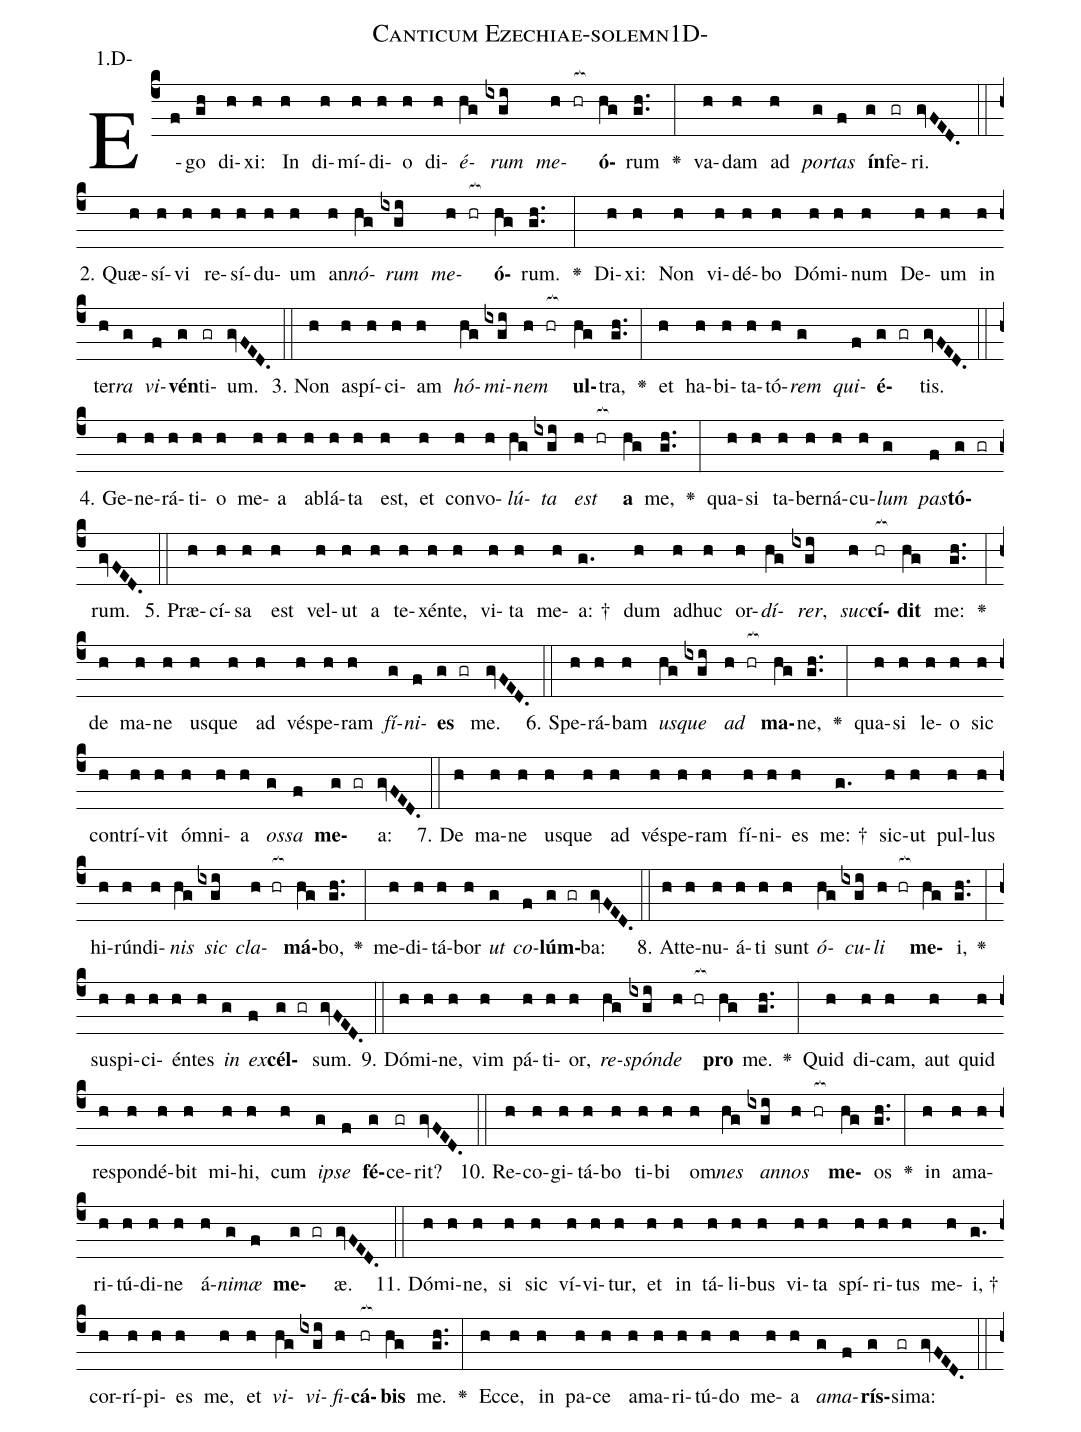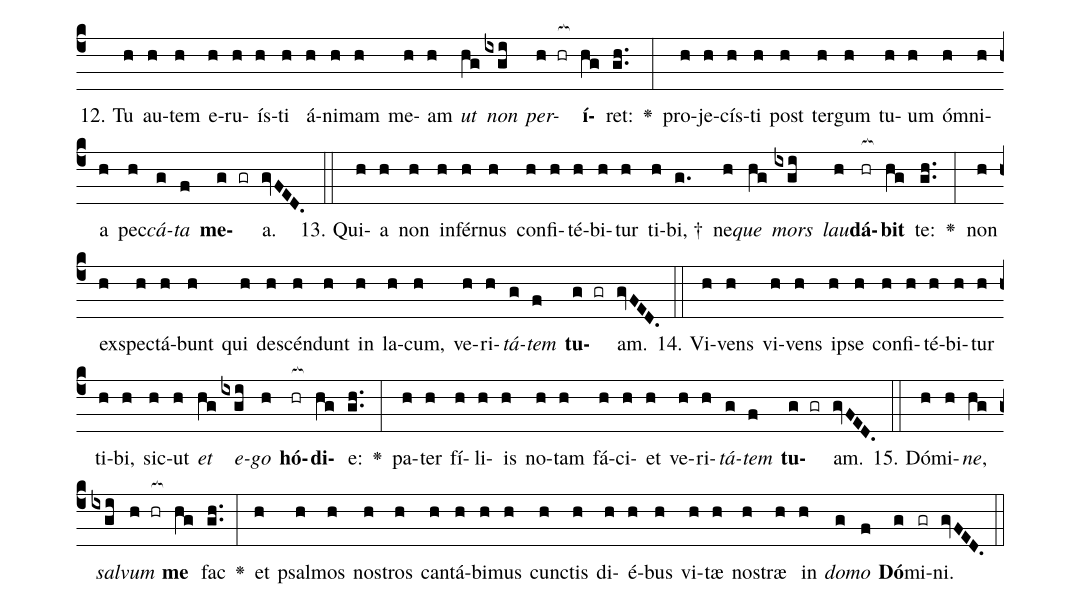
name: Canticum Ezechiae-solemn1D-;
annotation: 1.D-;
%%
(c4)E(f)go(gh) di(h)xi:(h) In(h) di(h)mí(h)di(h)o(h) di(h)<i>é</i>(hg)<i>rum</i>(ixgi) <i>me</i>(h hr[ocb:1{])<b>ó</b>(hg[ocb:0}])rum(gh..) <v>\greheightstar</v>(:) va(h)dam(h) ad(h) <i>por</i>(g)<i>tas</i>(f) <b>ín</b>(g)fe(gr)ri.(gvFED.) (::)
2. Quæ(h)sí(h)vi(h) re(h)sí(h)du(h)um(h) an(h)<i>nó</i>(hg)<i>rum</i>(ixgi) <i>me</i>(h hr[ocb:1{])<b>ó</b>(hg[ocb:0}])rum.(gh..) <v>\greheightstar</v>(:) Di(h)xi:(h) Non(h) vi(h)dé(h)bo(h) Dó(h)mi(h)num(h) De(h)um(h) in(h) ter(h)<i>ra</i>(g) <i>vi</i>(f)<b>vén</b>(g)ti(gr)um.(gvFED.) (::)
3. Non(h) a(h)spí(h)ci(h)am(h) <i>hó</i>(hg)<i>mi</i>(ixgi)<i>nem</i>(h hr[ocb:1{]) <b>ul</b>(hg[ocb:0}])tra,(gh..) <v>\greheightstar</v>(:) et(h) ha(h)bi(h)ta(h)tó(h)<i>rem</i>(g) <i>qui</i>(f)<b>é</b>(g gr)tis.(gvFED.) (::)
4. Ge(h)ne(h)rá(h)ti(h)o(h) me(h)a(h) ab(h)lá(h)ta(h) est,(h) et(h) con(h)vo(h)<i>lú</i>(hg)<i>ta</i>(ixgi) <i>est</i>(h hr[ocb:1{]) <b>a</b>(hg[ocb:0}]) me,(gh..) <v>\greheightstar</v>(:) qua(h)si(h) ta(h)ber(h)ná(h)cu(h)<i>lum</i>(g) <i>pas</i>(f)<b>tó</b>(g gr)rum.(gvFED.) (::)
5. Præ(h)cí(h)sa(h) est(h) vel(h)ut(h) a(h) te(h)xén(h)te,(h) vi(h)ta(h) me(h)a: †(g.) dum(h) ad(h)huc(h) or(h)<i>dí</i>(hg)<i>rer</i>,(ixgi) <i>suc</i>(h)<b>cí</b>(hr[ocb:1{])<b>dit</b>(hg[ocb:0}]) me:(gh..) <v>\greheightstar</v>(:) de(h) ma(h)ne(h) us(h)que(h) ad(h) vés(h)pe(h)ram(h) <i>fí</i>(g)<i>ni</i>(f)<b>es</b>(g gr) me.(gvFED.) (::)
6. Spe(h)rá(h)bam(h) <i>us</i>(hg)<i>que</i>(ixgi) <i>ad</i>(h hr[ocb:1{]) <b>ma</b>(hg[ocb:0}])ne,(gh..) <v>\greheightstar</v>(:) qua(h)si(h) le(h)o(h) sic(h) con(h)trí(h)vit(h) óm(h)ni(h)a(h) <i>os</i>(g)<i>sa</i>(f) <b>me</b>(g gr)a:(gvFED.) (::)
7. De(h) ma(h)ne(h) us(h)que(h) ad(h) vés(h)pe(h)ram(h) fí(h)ni(h)es(h) me: †(g.) sic(h)ut(h) pul(h)lus(h) hi(h)rún(h)di(h)<i>nis</i>(hg) <i>sic</i>(ixgi) <i>cla</i>(h hr[ocb:1{])<b>má</b>(hg[ocb:0}])bo,(gh..) <v>\greheightstar</v>(:) me(h)di(h)tá(h)bor(h) <i>ut</i>(g) <i>co</i>(f)<b>lúm</b>(g gr)ba:(gvFED.) (::)
8. At(h)te(h)nu(h)á(h)ti(h) sunt(h) <i>ó</i>(hg)<i>cu</i>(ixgi)<i>li</i>(h hr[ocb:1{]) <b>me</b>(hg[ocb:0}])i,(gh..) <v>\greheightstar</v>(:) su(h)spi(h)ci(h)én(h)tes(h) <i>in</i>(g) <i>ex</i>(f)<b>cél</b>(g gr)sum.(gvFED.) (::)
9. Dó(h)mi(h)ne,(h) vim(h) pá(h)ti(h)or,(h) <i>re</i>(hg)<i>spón</i>(ixgi)<i>de</i>(h hr[ocb:1{]) <b>pro</b>(hg[ocb:0}]) me.(gh..) <v>\greheightstar</v>(:) Quid(h) di(h)cam,(h) aut(h) quid(h) re(h)spon(h)dé(h)bit(h) mi(h)hi,(h) cum(h) <i>ip</i>(g)<i>se</i>(f) <b>fé</b>(g)ce(gr)rit?(gvFED.) (::)
10. Re(h)co(h)gi(h)tá(h)bo(h) ti(h)bi(h) om(h)<i>nes</i>(hg) <i>an</i>(ixgi)<i>nos</i>(h hr[ocb:1{]) <b>me</b>(hg[ocb:0}])os(gh..) <v>\greheightstar</v>(:) in(h) a(h)ma(h)ri(h)tú(h)di(h)ne(h) á(h)<i>ni</i>(g)<i>mæ</i>(f) <b>me</b>(g gr)æ.(gvFED.) (::)
11. Dó(h)mi(h)ne,(h) si(h) sic(h) ví(h)vi(h)tur,(h) et(h) in(h) tá(h)li(h)bus(h) vi(h)ta(h) spí(h)ri(h)tus(h) me(h)i, †(g.) cor(h)rí(h)pi(h)es(h) me,(h) et(h) <i>vi</i>(hg)<i>vi</i>(ixgi)<i>fi</i>(h)<b>cá</b>(hr[ocb:1{])<b>bis</b>(hg[ocb:0}]) me.(gh..) <v>\greheightstar</v>(:) Ec(h)ce,(h) in(h) pa(h)ce(h) a(h)ma(h)ri(h)tú(h)do(h) me(h)a(h) <i>a</i>(g)<i>ma</i>(f)<b>rís</b>(g)si(gr)ma:(gvFED.) (::)
12. Tu(h) au(h)tem(h) e(h)ru(h)ís(h)ti(h) á(h)ni(h)mam(h) me(h)am(h) <i>ut</i>(hg) <i>non</i>(ixgi) <i>per</i>(h hr[ocb:1{])<b>í</b>(hg[ocb:0}])ret:(gh..) <v>\greheightstar</v>(:) pro(h)je(h)cís(h)ti(h) post(h) ter(h)gum(h) tu(h)um(h) óm(h)ni(h)a(h) pec(h)<i>cá</i>(g)<i>ta</i>(f) <b>me</b>(g gr)a.(gvFED.) (::)
13. Qui(h)a(h) non(h) in(h)fér(h)nus(h) con(h)fi(h)té(h)bi(h)tur(h) ti(h)bi, †(g.) ne(h)<i>que</i>(hg) <i>mors</i>(ixgi) <i>lau</i>(h)<b>dá</b>(hr[ocb:1{])<b>bit</b>(hg[ocb:0}]) te:(gh..) <v>\greheightstar</v>(:) non(h) ex(h)spec(h)tá(h)bunt(h) qui(h) de(h)scén(h)dunt(h) in(h) la(h)cum,(h) ve(h)ri(h)<i>tá</i>(g)<i>tem</i>(f) <b>tu</b>(g gr)am.(gvFED.) (::)
14. Vi(h)vens(h) vi(h)vens(h) ip(h)se(h) con(h)fi(h)té(h)bi(h)tur(h) ti(h)bi,(h) sic(h)ut(h) <i>et</i>(hg) <i>e</i>(ixgi)<i>go</i>(h) <b>hó</b>(hr[ocb:1{])<b>di</b>(hg[ocb:0}])e:(gh..) <v>\greheightstar</v>(:) pa(h)ter(h) fí(h)li(h)is(h) no(h)tam(h) fá(h)ci(h)et(h) ve(h)ri(h)<i>tá</i>(g)<i>tem</i>(f) <b>tu</b>(g gr)am.(gvFED.) (::)
15. Dó(h)mi(h)<i>ne</i>,(hg) <i>sal</i>(ixgi)<i>vum</i>(h hr[ocb:1{]) <b>me</b>(hg[ocb:0}]) fac(gh..) <v>\greheightstar</v>(:) et(h) psal(h)mos(h) nos(h)tros(h) can(h)tá(h)bi(h)mus(h) cunc(h)tis(h) di(h)é(h)bus(h) vi(h)tæ(h) nos(h)træ(h) in(h) <i>do</i>(g)<i>mo</i>(f) <b>Dó</b>(g)mi(gr)ni.(gvFED.) (::)
